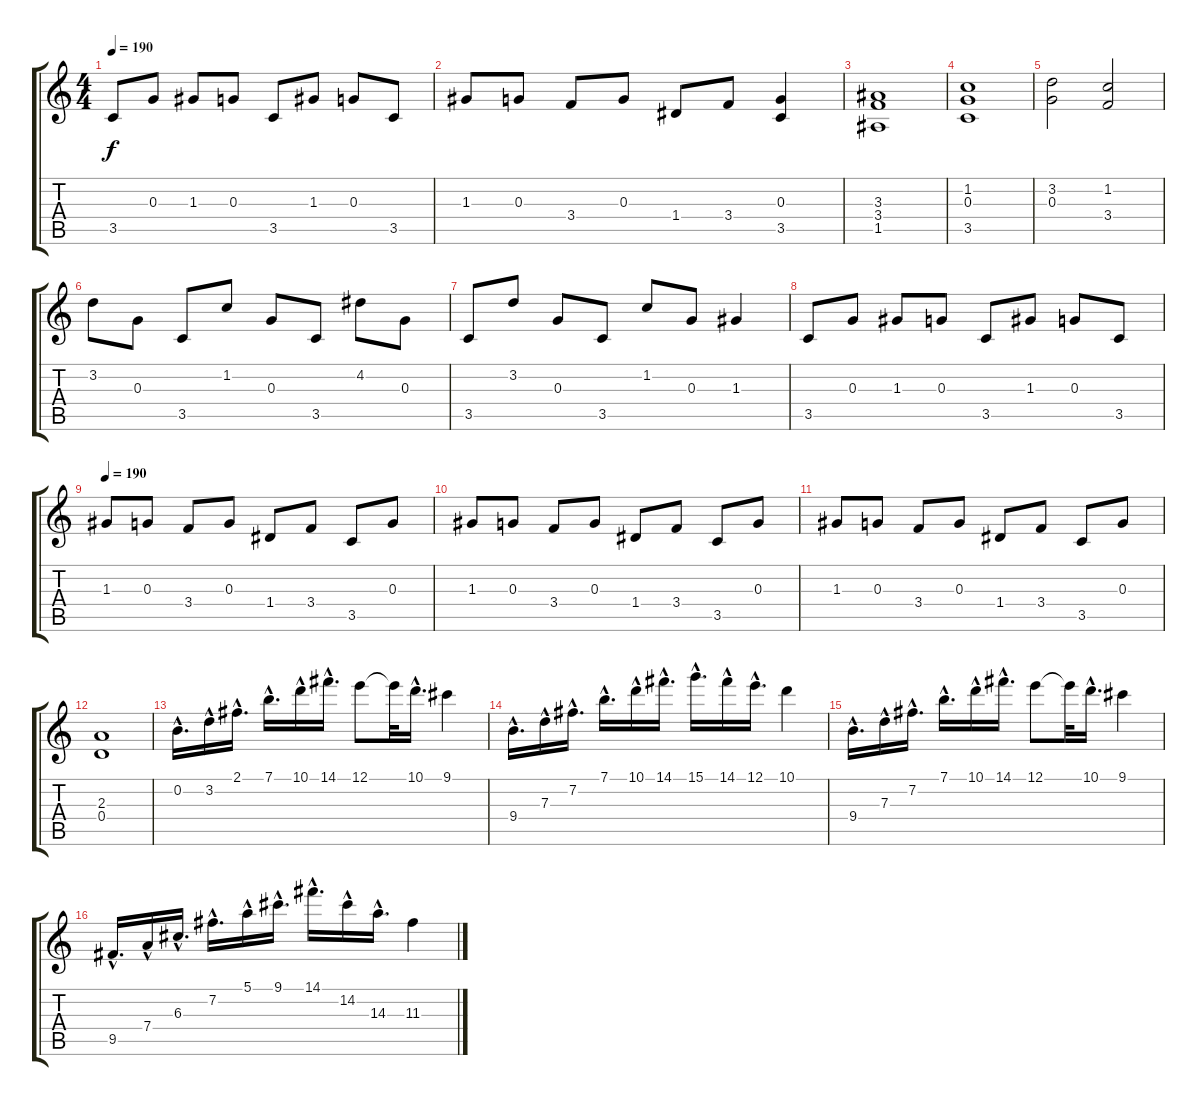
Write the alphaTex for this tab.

\track "" {instrument distortionguitar}
\staff {score tabs}
\tuning (E4 B3 G3 D3 A2 E2) {hide}
\ts (4 4)
\tempo 190
\clef g2
\ks c
3.5.8{dy f} 0.3.8 1.3.8 0.3.8 3.5.8 1.3.8 0.3.8 3.5.8 |
1.3.8 0.3.8 3.4.8 0.3.8 1.4.8 3.4.8 (0.3 3.5).4 |
(3.3 3.4 1.5).1 |
(1.2 0.3 3.5).1 |
(3.2 0.3).2 (1.2 3.4).2 |
3.2.8 0.3.8 3.5.8 1.2.8 0.3.8 3.5.8 4.2.8 0.3.8 |
3.5.8 3.2.8 0.3.8 3.5.8 1.2.8 0.3.8 1.3.4 |
3.5.8 0.3.8 1.3.8 0.3.8 3.5.8 1.3.8 0.3.8 3.5.8 |
\tempo 190
1.3.8 0.3.8 3.4.8 0.3.8 1.4.8 3.4.8 3.5.8 0.3.8 |
1.3.8 0.3.8 3.4.8 0.3.8 1.4.8 3.4.8 3.5.8 0.3.8 |
1.3.8 0.3.8 3.4.8 0.3.8 1.4.8 3.4.8 3.5.8 0.3.8 |
(2.3 0.4).1 |
0.2{hac}.16{d} 3.2{hac}.16 2.1{hac}.16{d} 7.1{hac}.16{d} 10.1{hac}.16 14.1{hac}.16{d} 12.1.8 12.1{t}.32 10.1{hac}.16{d} 9.1.4 |
9.4{hac}.16{d} 7.3{hac}.16 7.2{hac}.16{d} 7.1{hac}.16{d} 10.1{hac}.16 14.1{hac}.16{d} 15.1{hac}.16{d} 14.1{hac}.16 12.1{hac}.16{d} 10.1.4 |
9.4{hac}.16{d} 7.3{hac}.16 7.2{hac}.16{d} 7.1{hac}.16{d} 10.1{hac}.16 14.1{hac}.16{d} 12.1.8 12.1{t}.32 10.1{hac}.16{d} 9.1.4 |
9.5{hac}.16{d} 7.4{hac}.16 6.3{hac}.16{d} 7.2{hac}.16{d} 5.1{hac}.16 9.1{hac}.16{d} 14.1{hac}.16{d} 14.2{hac}.16 14.3{hac}.16{d} 11.3.4
